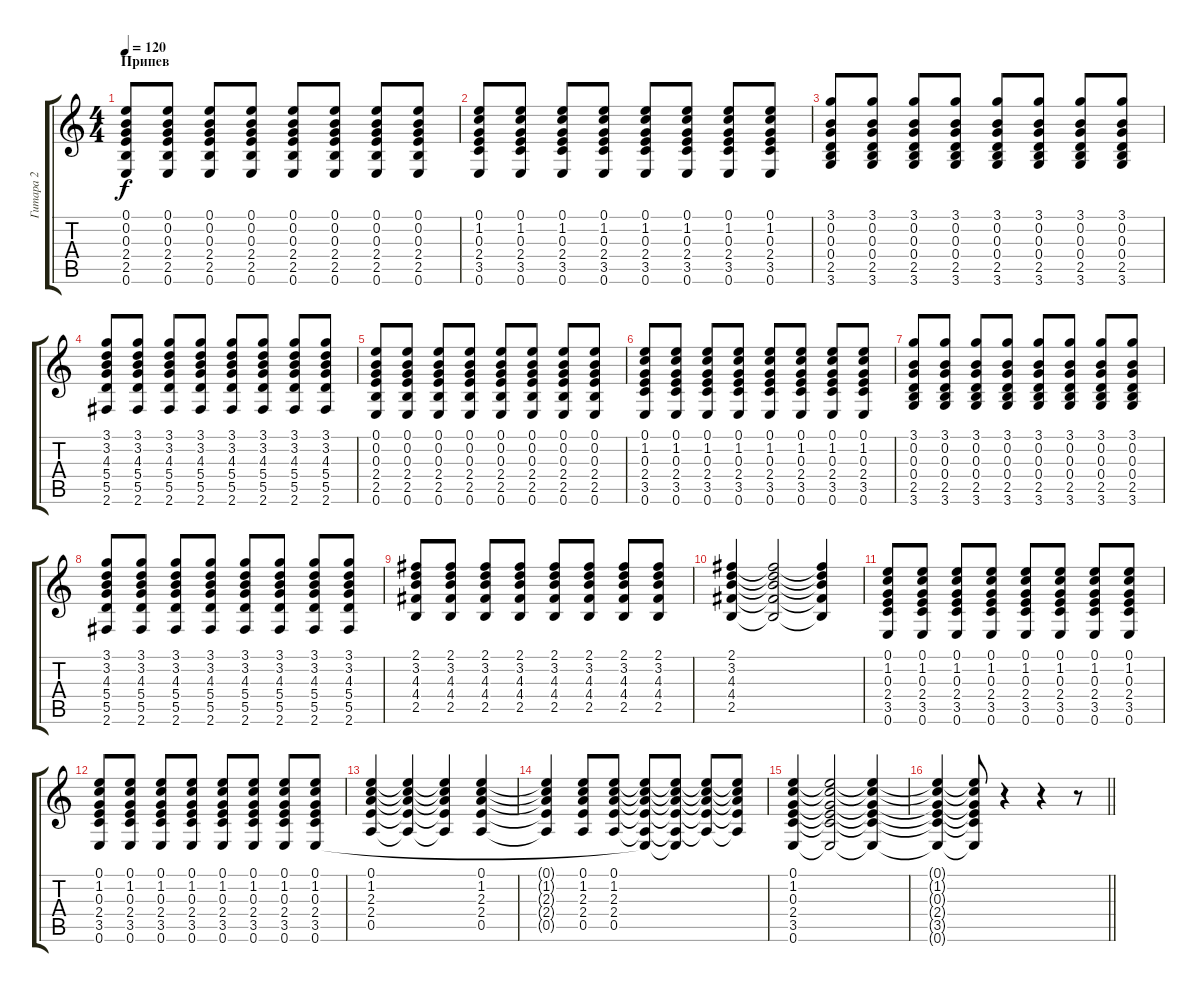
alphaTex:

\track ("Гитара 2" "Гитара 2") {instrument distortionguitar}
\staff {score tabs}
\tuning (E4 B3 G3 D3 A2 E2) {hide}
\ts (4 4)
\section ("" "Припев")
\tempo 120
\clef g2
\ks c
(0.1 0.2 0.3 2.4 2.5 0.6).8{dy f} (0.1 0.2 0.3 2.4 2.5 0.6).8 (0.1 0.2 0.3 2.4 2.5 0.6).8 (0.1 0.2 0.3 2.4 2.5 0.6).8 (0.1 0.2 0.3 2.4 2.5 0.6).8 (0.1 0.2 0.3 2.4 2.5 0.6).8 (0.1 0.2 0.3 2.4 2.5 0.6).8 (0.1 0.2 0.3 2.4 2.5 0.6).8 |
(0.1 1.2 0.3 2.4 3.5 0.6).8 (0.1 1.2 0.3 2.4 3.5 0.6).8 (0.1 1.2 0.3 2.4 3.5 0.6).8 (0.1 1.2 0.3 2.4 3.5 0.6).8 (0.1 1.2 0.3 2.4 3.5 0.6).8 (0.1 1.2 0.3 2.4 3.5 0.6).8 (0.1 1.2 0.3 2.4 3.5 0.6).8 (0.1 1.2 0.3 2.4 3.5 0.6).8 |
(3.1 0.2 0.3 0.4 2.5 3.6).8 (3.1 0.2 0.3 0.4 2.5 3.6).8 (3.1 0.2 0.3 0.4 2.5 3.6).8 (3.1 0.2 0.3 0.4 2.5 3.6).8 (3.1 0.2 0.3 0.4 2.5 3.6).8 (3.1 0.2 0.3 0.4 2.5 3.6).8 (3.1 0.2 0.3 0.4 2.5 3.6).8 (3.1 0.2 0.3 0.4 2.5 3.6).8 |
(3.1 3.2 4.3 5.4 5.5 2.6).8 (3.1 3.2 4.3 5.4 5.5 2.6).8 (3.1 3.2 4.3 5.4 5.5 2.6).8 (3.1 3.2 4.3 5.4 5.5 2.6).8 (3.1 3.2 4.3 5.4 5.5 2.6).8 (3.1 3.2 4.3 5.4 5.5 2.6).8 (3.1 3.2 4.3 5.4 5.5 2.6).8 (3.1 3.2 4.3 5.4 5.5 2.6).8 |
(0.1 0.2 0.3 2.4 2.5 0.6).8 (0.1 0.2 0.3 2.4 2.5 0.6).8 (0.1 0.2 0.3 2.4 2.5 0.6).8 (0.1 0.2 0.3 2.4 2.5 0.6).8 (0.1 0.2 0.3 2.4 2.5 0.6).8 (0.1 0.2 0.3 2.4 2.5 0.6).8 (0.1 0.2 0.3 2.4 2.5 0.6).8 (0.1 0.2 0.3 2.4 2.5 0.6).8 |
(0.1 1.2 0.3 2.4 3.5 0.6).8 (0.1 1.2 0.3 2.4 3.5 0.6).8 (0.1 1.2 0.3 2.4 3.5 0.6).8 (0.1 1.2 0.3 2.4 3.5 0.6).8 (0.1 1.2 0.3 2.4 3.5 0.6).8 (0.1 1.2 0.3 2.4 3.5 0.6).8 (0.1 1.2 0.3 2.4 3.5 0.6).8 (0.1 1.2 0.3 2.4 3.5 0.6).8 |
(3.1 0.2 0.3 0.4 2.5 3.6).8 (3.1 0.2 0.3 0.4 2.5 3.6).8 (3.1 0.2 0.3 0.4 2.5 3.6).8 (3.1 0.2 0.3 0.4 2.5 3.6).8 (3.1 0.2 0.3 0.4 2.5 3.6).8 (3.1 0.2 0.3 0.4 2.5 3.6).8 (3.1 0.2 0.3 0.4 2.5 3.6).8 (3.1 0.2 0.3 0.4 2.5 3.6).8 |
(3.1 3.2 4.3 5.4 5.5 2.6).8 (3.1 3.2 4.3 5.4 5.5 2.6).8 (3.1 3.2 4.3 5.4 5.5 2.6).8 (3.1 3.2 4.3 5.4 5.5 2.6).8 (3.1 3.2 4.3 5.4 5.5 2.6).8 (3.1 3.2 4.3 5.4 5.5 2.6).8 (3.1 3.2 4.3 5.4 5.5 2.6).8 (3.1 3.2 4.3 5.4 5.5 2.6).8 |
(2.1 3.2 4.3 4.4 2.5).8 (2.1 3.2 4.3 4.4 2.5).8 (2.1 3.2 4.3 4.4 2.5).8 (2.1 3.2 4.3 4.4 2.5).8 (2.1 3.2 4.3 4.4 2.5).8 (2.1 3.2 4.3 4.4 2.5).8 (2.1 3.2 4.3 4.4 2.5).8 (2.1 3.2 4.3 4.4 2.5).8 |
(2.1 3.2 4.3 4.4 2.5).4 (2.1{t} 3.2{t} 4.3{t} 4.4{t} 2.5{t}).2 (2.1{t} 3.2{t} 4.3{t} 4.4{t} 2.5{t}).4 |
(0.1 1.2 0.3 2.4 3.5 0.6).8 (0.1 1.2 0.3 2.4 3.5 0.6).8 (0.1 1.2 0.3 2.4 3.5 0.6).8 (0.1 1.2 0.3 2.4 3.5 0.6).8 (0.1 1.2 0.3 2.4 3.5 0.6).8 (0.1 1.2 0.3 2.4 3.5 0.6).8 (0.1 1.2 0.3 2.4 3.5 0.6).8 (0.1 1.2 0.3 2.4 3.5 0.6).8 |
(0.1 1.2 0.3 2.4 3.5 0.6).8 (0.1 1.2 0.3 2.4 3.5 0.6).8 (0.1 1.2 0.3 2.4 3.5 0.6).8 (0.1 1.2 0.3 2.4 3.5 0.6).8 (0.1 1.2 0.3 2.4 3.5 0.6).8 (0.1 1.2 0.3 2.4 3.5 0.6).8 (0.1 1.2 0.3 2.4 3.5 0.6).8 (0.1 1.2 0.3 2.4 3.5 0.6).8 |
(0.1 1.2 2.3 2.4 0.5).4 (0.1{t} 1.2{t} 2.3{t} 2.4{t} 0.5{t}).4 (0.1{t} 1.2{t} 2.3{t} 2.4{t} 0.5{t}).4 (0.1 1.2 2.3 2.4 0.5).4 |
(0.1{t} 1.2{t} 2.3{t} 2.4{t} 0.5{t}).4 (0.1 1.2 2.3 2.4 0.5).8 (0.1 1.2 2.3 2.4 0.5).8 (0.1{t} 1.2{t} 2.3{t} 2.4{t} 0.5{t} 0.6{t}).8 (0.1{t} 1.2{t} 2.3{t} 2.4{t} 0.5{t} 0.6{t}).8 (0.1{t} 1.2{t} 2.3{t} 2.4{t} 0.5{t}).8 (0.1{t} 1.2{t} 2.3{t} 2.4{t} 0.5{t}).8 |
(0.1 1.2 0.3 2.4 3.5 0.6).4 (0.1{t} 1.2{t} 0.3{t} 2.4{t} 3.5{t} 0.6{t}).2 (0.1{t} 1.2{t} 0.3{t} 2.4{t} 3.5{t} 0.6{t}).4 |
\barLineRight lightlight
(0.1{t} 1.2{t} 0.3{t} 2.4{t} 3.5{t} 0.6{t}).4 (0.1{t} 1.2{t} 0.3{t} 2.4{t} 3.5{t} 0.6{t}).8 r.4 r.4 r.8
